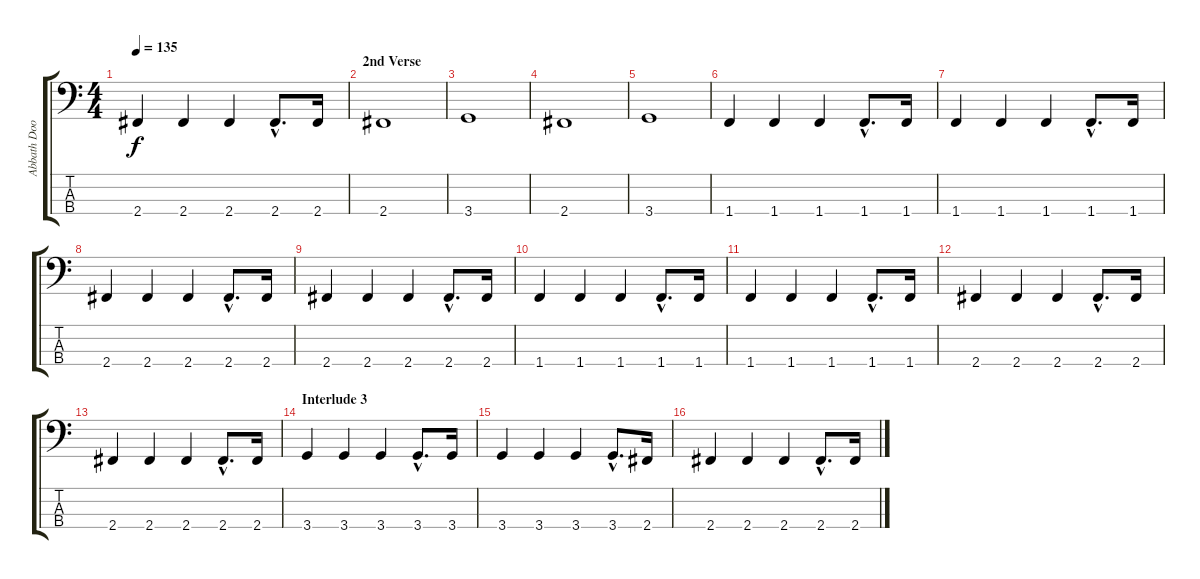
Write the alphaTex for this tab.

\track ("Abbath Doom Occulta" "Abbath Doo") {instrument electricbasspick}
\staff {score tabs}
\tuning (G2 D2 A1 E1) {hide}
\ts (4 4)
\tempo 135
\clef f4
\ks c
2.4.4{dy f} 2.4.4 2.4.4 2.4{hac}.8{d} 2.4.16 |
\section ("" "2nd Verse")
2.4.1 |
3.4.1 |
2.4.1 |
3.4.1 |
1.4.4 1.4.4 1.4.4 1.4{hac}.8{d} 1.4.16 |
1.4.4 1.4.4 1.4.4 1.4{hac}.8{d} 1.4.16 |
2.4.4 2.4.4 2.4.4 2.4{hac}.8{d} 2.4.16 |
2.4.4 2.4.4 2.4.4 2.4{hac}.8{d} 2.4.16 |
1.4.4 1.4.4 1.4.4 1.4{hac}.8{d} 1.4.16 |
1.4.4 1.4.4 1.4.4 1.4{hac}.8{d} 1.4.16 |
2.4.4 2.4.4 2.4.4 2.4{hac}.8{d} 2.4.16 |
2.4.4 2.4.4 2.4.4 2.4{hac}.8{d} 2.4.16 |
\section ("" "Interlude 3")
3.4.4 3.4.4 3.4.4 3.4{hac}.8{d} 3.4.16 |
3.4.4 3.4.4 3.4.4 3.4{hac}.8{d} 2.4.16 |
2.4.4 2.4.4 2.4.4 2.4{hac}.8{d} 2.4.16
